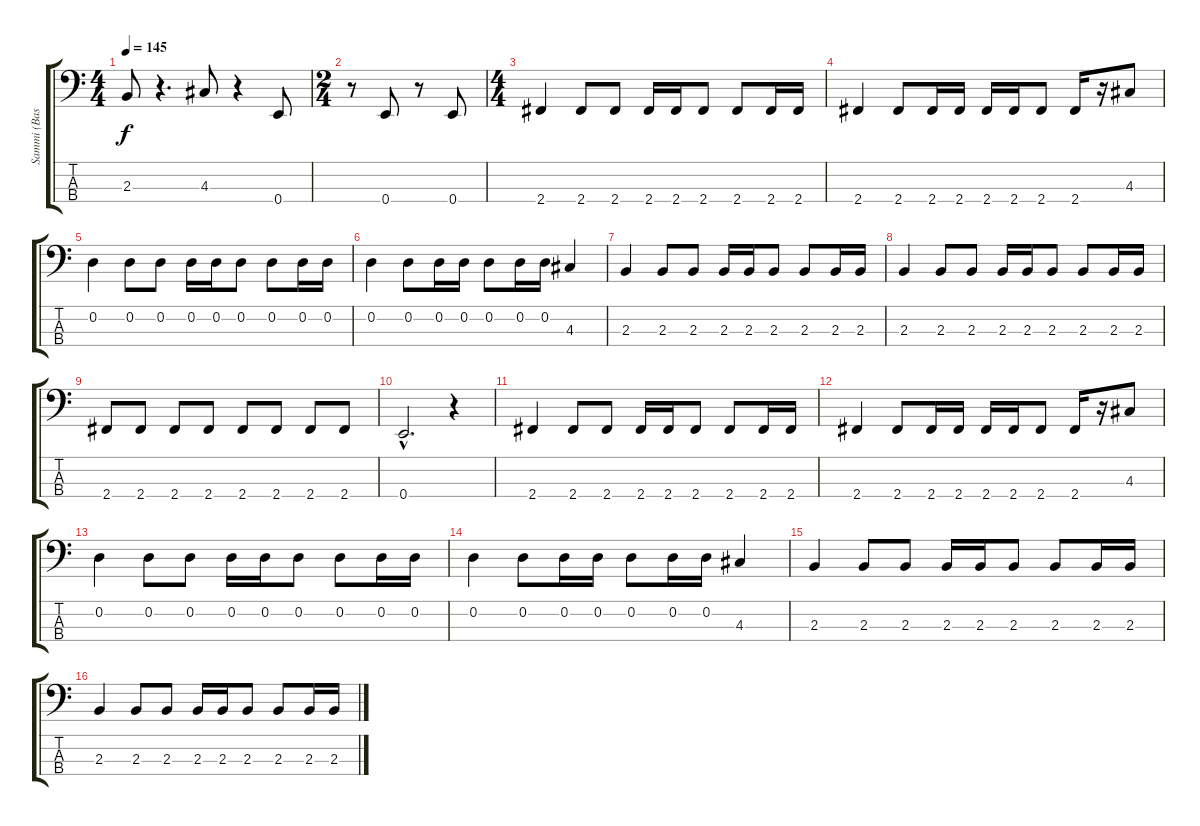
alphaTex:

\track ("Sammi (Bass Guitar)" "Sammi (Bas") {instrument electricbassfinger}
\staff {score tabs}
\tuning (G2 D2 A1 E1) {hide}
\ts (4 4)
\tempo 145
\clef f4
\ks c
2.3.8{dy f} r.4{d} 4.3.8 r.4 0.4.8 |
\ts (2 4)
r.8 0.4.8 r.8 0.4.8 |
\ts (4 4)
2.4.4 2.4.8 2.4.8 2.4.16 2.4.16 2.4.8 2.4.8 2.4.16 2.4.16 |
2.4.4 2.4.8 2.4.16 2.4.16 2.4.16 2.4.16 2.4.8 2.4.16 r.16 4.3.8 |
0.2.4 0.2.8 0.2.8 0.2.16 0.2.16 0.2.8 0.2.8 0.2.16 0.2.16 |
0.2.4 0.2.8 0.2.16 0.2.16 0.2.8 0.2.16 0.2.16 4.3.4 |
2.3.4 2.3.8 2.3.8 2.3.16 2.3.16 2.3.8 2.3.8 2.3.16 2.3.16 |
2.3.4 2.3.8 2.3.8 2.3.16 2.3.16 2.3.8 2.3.8 2.3.16 2.3.16 |
2.4.8 2.4.8 2.4.8 2.4.8 2.4.8 2.4.8 2.4.8 2.4.8 |
0.4{hac}.2{d} r.4 |
2.4.4 2.4.8 2.4.8 2.4.16 2.4.16 2.4.8 2.4.8 2.4.16 2.4.16 |
2.4.4 2.4.8 2.4.16 2.4.16 2.4.16 2.4.16 2.4.8 2.4.16 r.16 4.3.8 |
0.2.4 0.2.8 0.2.8 0.2.16 0.2.16 0.2.8 0.2.8 0.2.16 0.2.16 |
0.2.4 0.2.8 0.2.16 0.2.16 0.2.8 0.2.16 0.2.16 4.3.4 |
2.3.4 2.3.8 2.3.8 2.3.16 2.3.16 2.3.8 2.3.8 2.3.16 2.3.16 |
2.3.4 2.3.8 2.3.8 2.3.16 2.3.16 2.3.8 2.3.8 2.3.16 2.3.16
